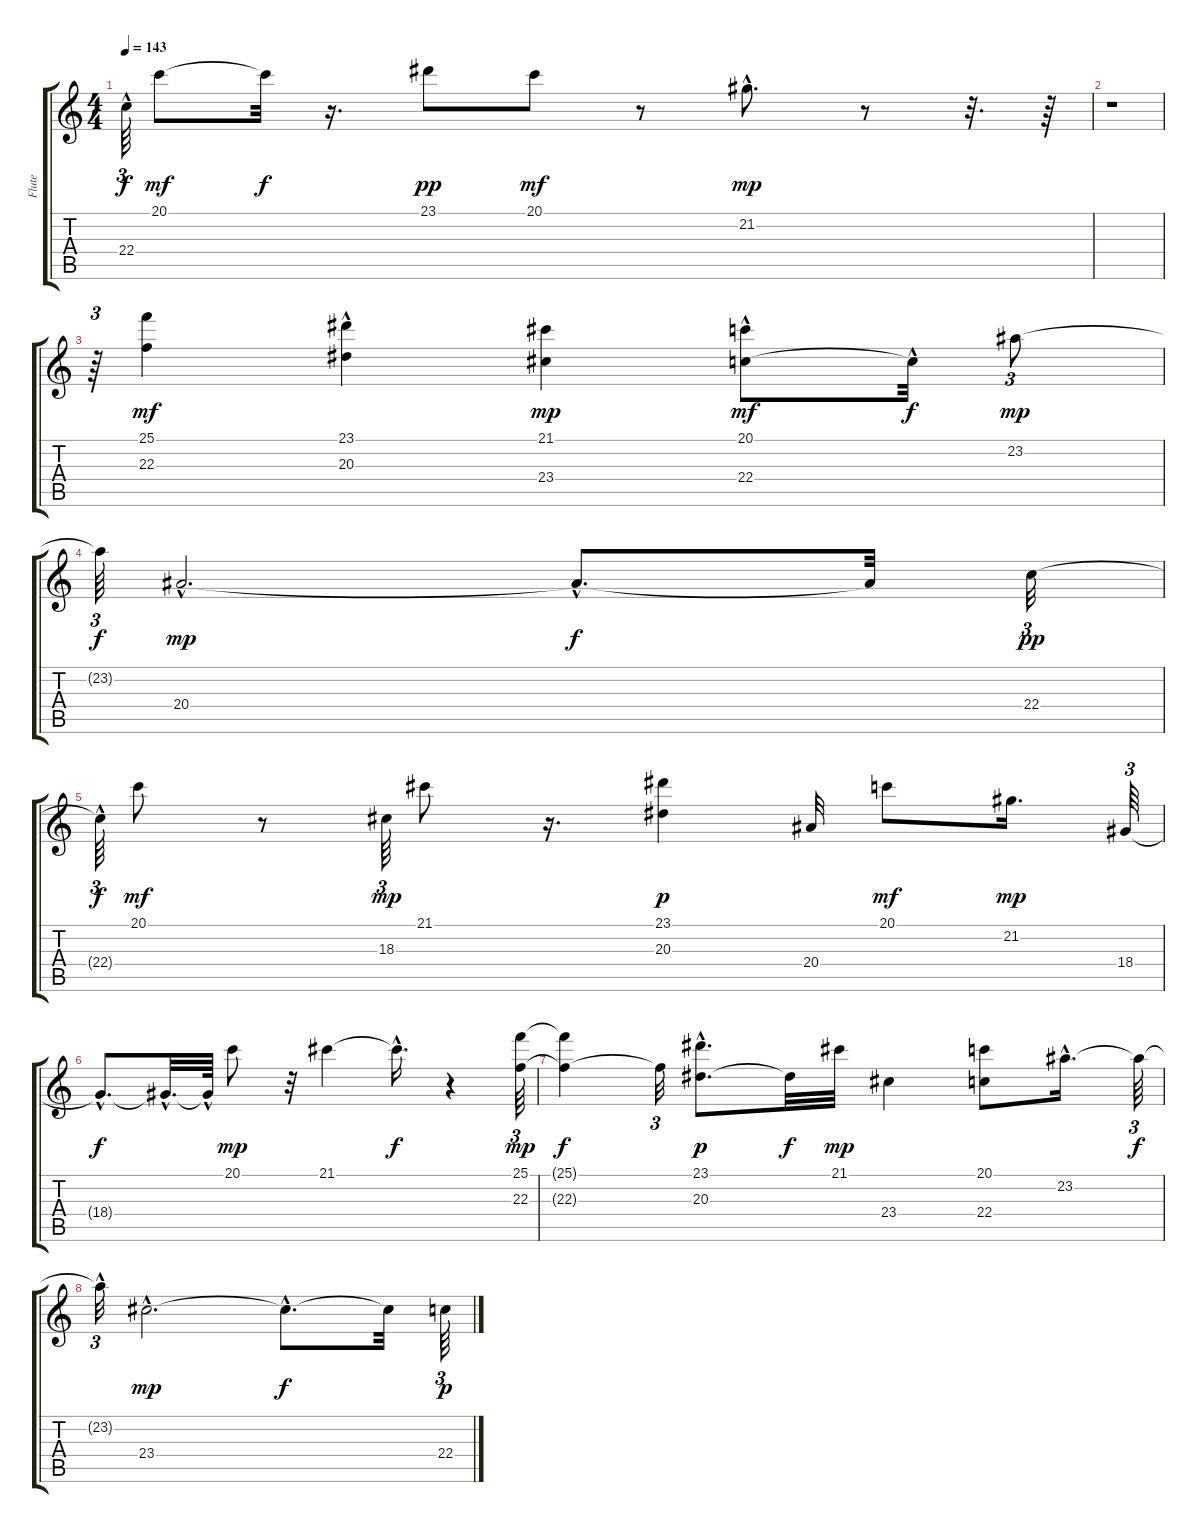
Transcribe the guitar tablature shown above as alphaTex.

\track ("Flute" "Flute") {instrument flute}
\staff {score tabs}
\tuning (E4 B3 G3 D3 A2 E2) {hide}
\ts (4 4)
\tempo 143
\clef g2
\ks c
22.4{hac t}.64{tu (3 2) dy f} 20.1.8{dy mf} 20.1{t}.32{dy f} r.16{d} 23.1.8{dy pp} 20.1.8{dy mf} r.8 21.2{hac}.8{d dy mp} r.8 r.32{d} r.64 |
r.1 |
r.64{tu (3 2)} (25.1 22.3).4{dy mf} (23.1{hac} 20.3).4 (21.1 23.4).4{dy mp} (20.1{hac} 22.4).8{dy mf} 22.4{hac t}.32{dy f} 23.2.8{tu (3 2) dy mp} |
23.2{t}.64{tu (3 2) dy f} 20.4{hac}.2{d dy mp} 20.4{hac t}.8{d dy f} 20.4{t}.32 22.4.32{tu (3 2) dy pp} |
22.4{hac t}.64{tu (3 2) dy f} 20.1.8{dy mf} r.8 18.3.64{tu (3 2) dy mp} 21.1.8 r.16{d} (23.1 20.3).4{dy p} 20.4.32 20.1.8{dy mf} 21.2.16{d dy mp} 18.4.64{tu (3 2)} |
18.4{hac t}.8{d dy f} 18.4{hac t}.32{d} 18.4{hac t}.64 20.1.8{dy mp} r.32 21.1.4 21.1{hac t}.16{d dy f} r.4 (25.1 22.3).64{tu (3 2) dy mp} |
(25.1{t} 22.3{t}).4{dy f} 22.3{t}.32{tu (3 2)} (23.1 20.3{hac}).8{d dy p} 20.3{t}.32{dy f} 21.1.32{dy mp} 23.4.4 (20.1 22.4).8 23.2{hac}.16{d} 23.2{t}.64{tu (3 2) dy f} |
23.2{hac t}.32{tu (3 2)} 23.4{hac}.2{d dy mp} 23.4{hac t}.8{d dy f} 23.4{t}.32 22.4.64{tu (3 2) dy p}
